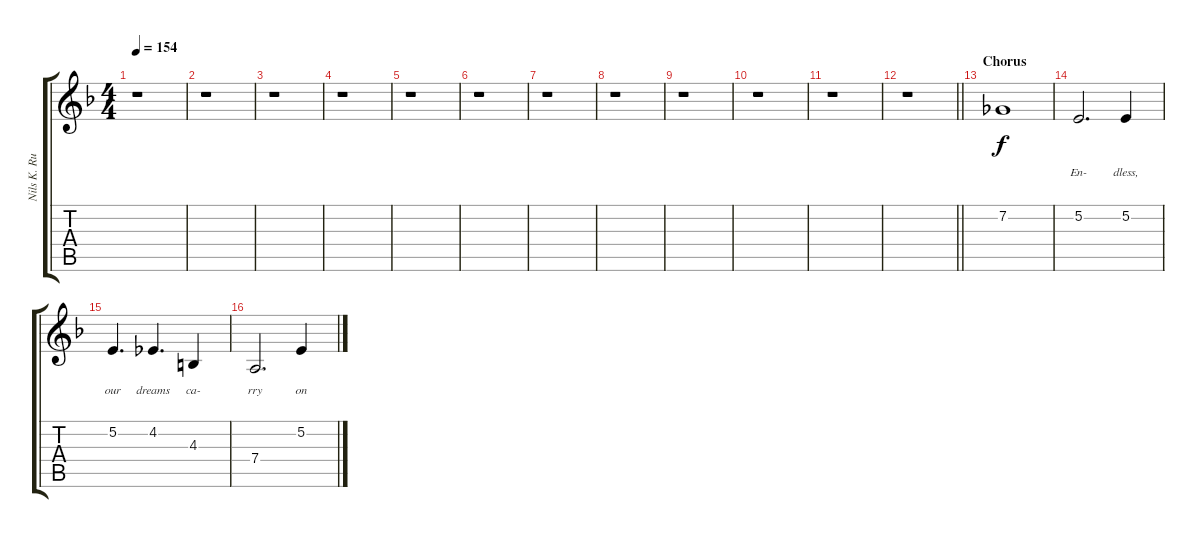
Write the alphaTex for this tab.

\track ("Nils K. Rue" "Nils K. Ru") {instrument trumpet}
\staff {score tabs}
\tuning (E4 B3 G3 D3 A2 E2) {hide}
\ts (4 4)
\tempo 154
\clef g2
\ks f
r.1{dy f} |
r.1 |
r.1 |
r.1 |
r.1 |
r.1 |
r.1 |
r.1 |
r.1 |
r.1 |
r.1 |
\barLineRight lightlight
r.1 |
\section ("" "Chorus")
7.2.1{lyrics (0 "") lyrics (1 "") lyrics (2 "") lyrics (3 "") lyrics (4 "")} |
5.2.2{d lyrics (0 "") lyrics (1 "") lyrics (2 "En-") lyrics (3 "") lyrics (4 "")} 5.2.4{lyrics (0 "") lyrics (1 "") lyrics (2 "dless,") lyrics (3 "") lyrics (4 "")} |
5.2.4{d lyrics (0 "") lyrics (1 "") lyrics (2 "our") lyrics (3 "") lyrics (4 "")} 4.2.4{d lyrics (0 "") lyrics (1 "") lyrics (2 "dreams") lyrics (3 "") lyrics (4 "")} 4.3.4{lyrics (0 "") lyrics (1 "") lyrics (2 "ca-") lyrics (3 "") lyrics (4 "")} |
7.4.2{d lyrics (0 "") lyrics (1 "") lyrics (2 "rry") lyrics (3 "") lyrics (4 "")} 5.2.4{lyrics (0 "") lyrics (1 "") lyrics (2 "on") lyrics (3 "") lyrics (4 "")}
